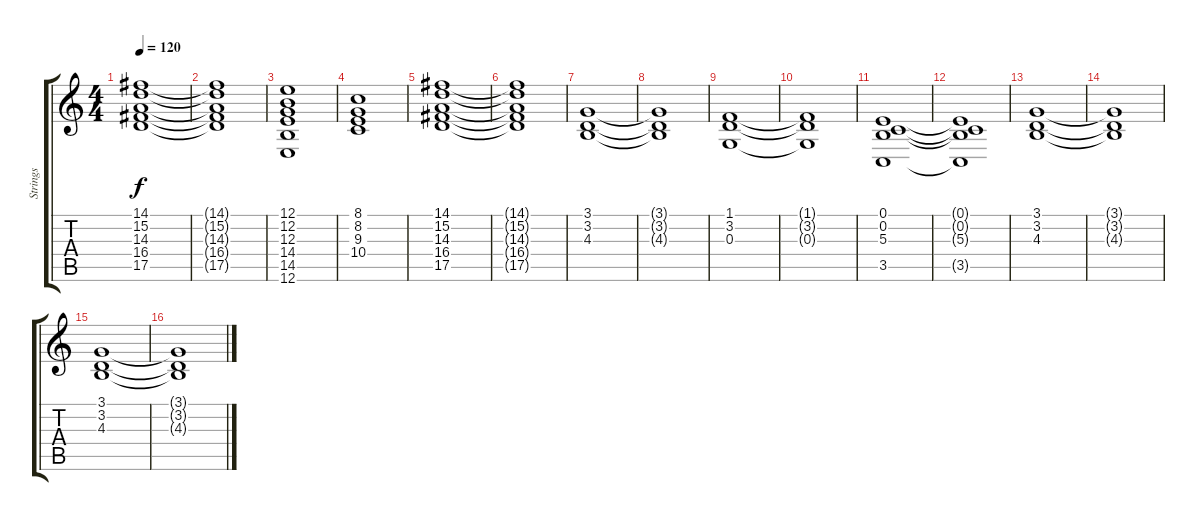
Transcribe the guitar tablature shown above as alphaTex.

\track ("Strings" "Strings") {instrument stringensemble1}
\staff {score tabs}
\tuning (E4 B3 G3 D3 A2 E2) {hide}
\ts (4 4)
\tempo 120
\clef g2
\ks c
(14.1 15.2 14.3 16.4 17.5).1{dy f} |
(14.1{t} 15.2{t} 14.3{t} 16.4{t} 17.5{t}).1 |
(12.1 12.2 12.3 14.4 14.5 12.6).1 |
(8.1 8.2 9.3 10.4).1 |
(14.1 15.2 14.3 16.4 17.5).1 |
(14.1{t} 15.2{t} 14.3{t} 16.4{t} 17.5{t}).1 |
(3.1 3.2 4.3).1 |
(3.1{t} 3.2{t} 4.3{t}).1 |
(1.1 3.2 0.3).1 |
(1.1{t} 3.2{t} 0.3{t}).1 |
(0.1 0.2 5.3 3.5).1 |
(0.1{t} 0.2{t} 5.3{t} 3.5{t}).1 |
(3.1 3.2 4.3).1 |
(3.1{t} 3.2{t} 4.3{t}).1 |
(3.1 3.2 4.3).1 |
(3.1{t} 3.2{t} 4.3{t}).1
